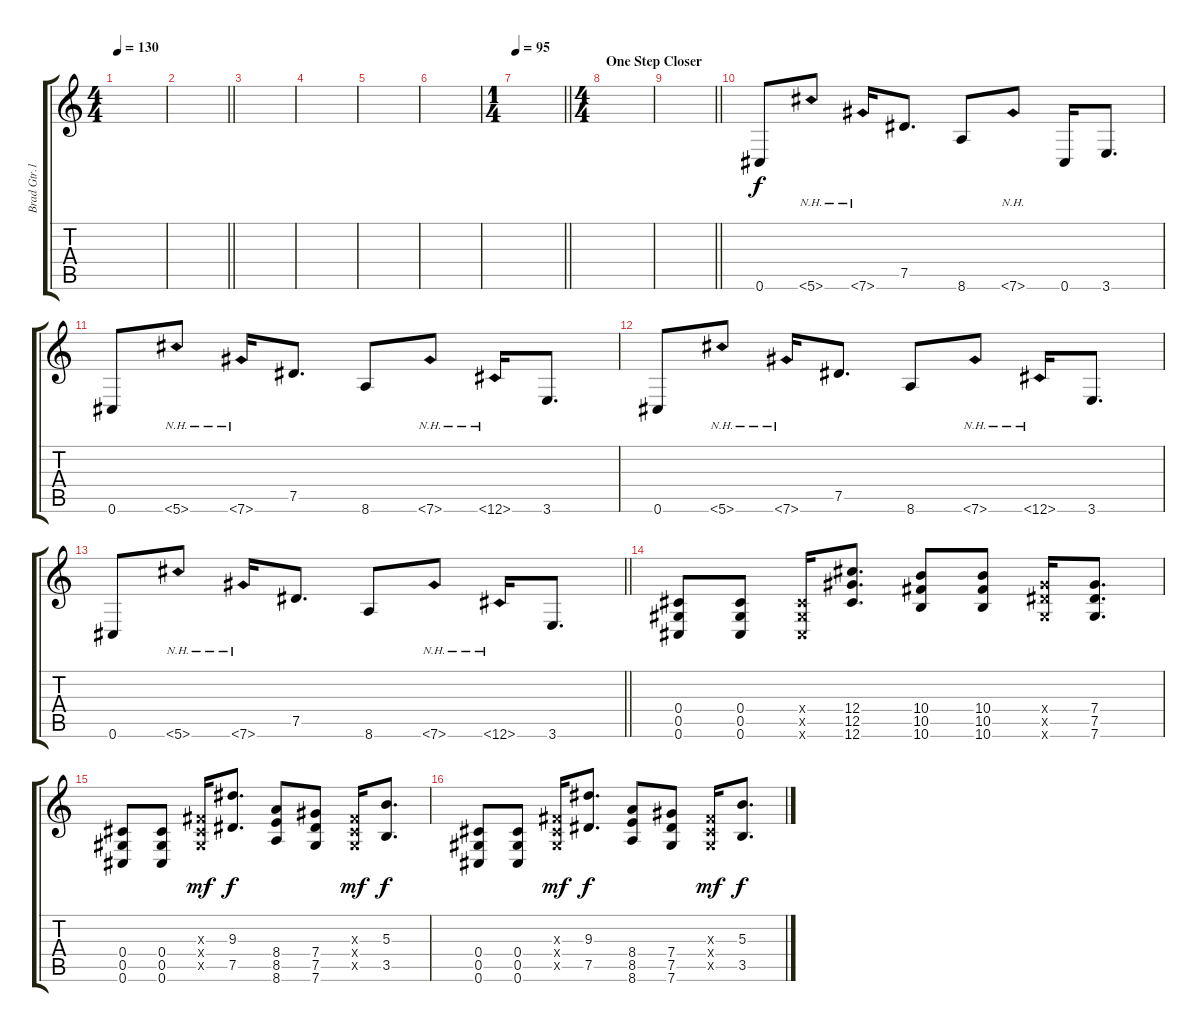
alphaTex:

\track ("Brad Gtr.1" "Brad Gtr.1") {instrument distortionguitar}
\staff {score tabs}
\tuning (Eb4 Bb3 Gb3 Db3 Ab2 Db2) {hide}
\ts (4 4)
\tempo 130
\clef g2
\ks c
|
\barLineRight lightlight
|
|
|
|
|
\ts (1 4)
\tempo 95
\barLineRight lightlight
|
\ts (4 4)
\section ("" "One Step Closer")
|
\barLineRight lightlight
|
0.6.8 5.6{nh}.8 7.6{nh}.16 7.5.8{d} 8.6.8 7.6{nh}.8 0.6.16 3.6.8{d} |
0.6.8 5.6{nh}.8 7.6{nh}.16 7.5.8{d} 8.6.8 7.6{nh}.8 0.6{nh}.16 3.6.8{d} |
0.6.8 5.6{nh}.8 7.6{nh}.16 7.5.8{d} 8.6.8 7.6{nh}.8 0.6{nh}.16 3.6.8{d} |
\barLineRight lightlight
0.6.8 5.6{nh}.8 7.6{nh}.16 7.5.8{d} 8.6.8 7.6{nh}.8 0.6{nh}.16 3.6.8{d} |
(0.4 0.5 0.6).8 (0.4 0.5 0.6).8 (0.4{x} 0.5{x} 0.6{x}).16 (12.4 12.5 12.6).8{d} (10.4 10.5 10.6).8 (10.4 10.5 10.6).8 (7.4{x} 7.5{x} 7.6{x}).16 (7.4 7.5 7.6).8{d} |
(0.4 0.5 0.6).8 (0.4 0.5 0.6).8 (0.3{x} 0.4{x} 0.5{x}).16{dy mf} (9.3 7.5).8{d dy f} (8.4 8.5 8.6).8 (7.4 7.5 7.6).8 (0.3{x} 0.4{x} 0.5{x}).16{dy mf} (5.3 3.5).8{d dy f} |
(0.4 0.5 0.6).8 (0.4 0.5 0.6).8 (0.3{x} 0.4{x} 0.5{x}).16{dy mf} (9.3 7.5).8{d dy f} (8.4 8.5 8.6).8 (7.4 7.5 7.6).8 (0.3{x} 0.4{x} 0.5{x}).16{dy mf} (5.3 3.5).8{d dy f}
